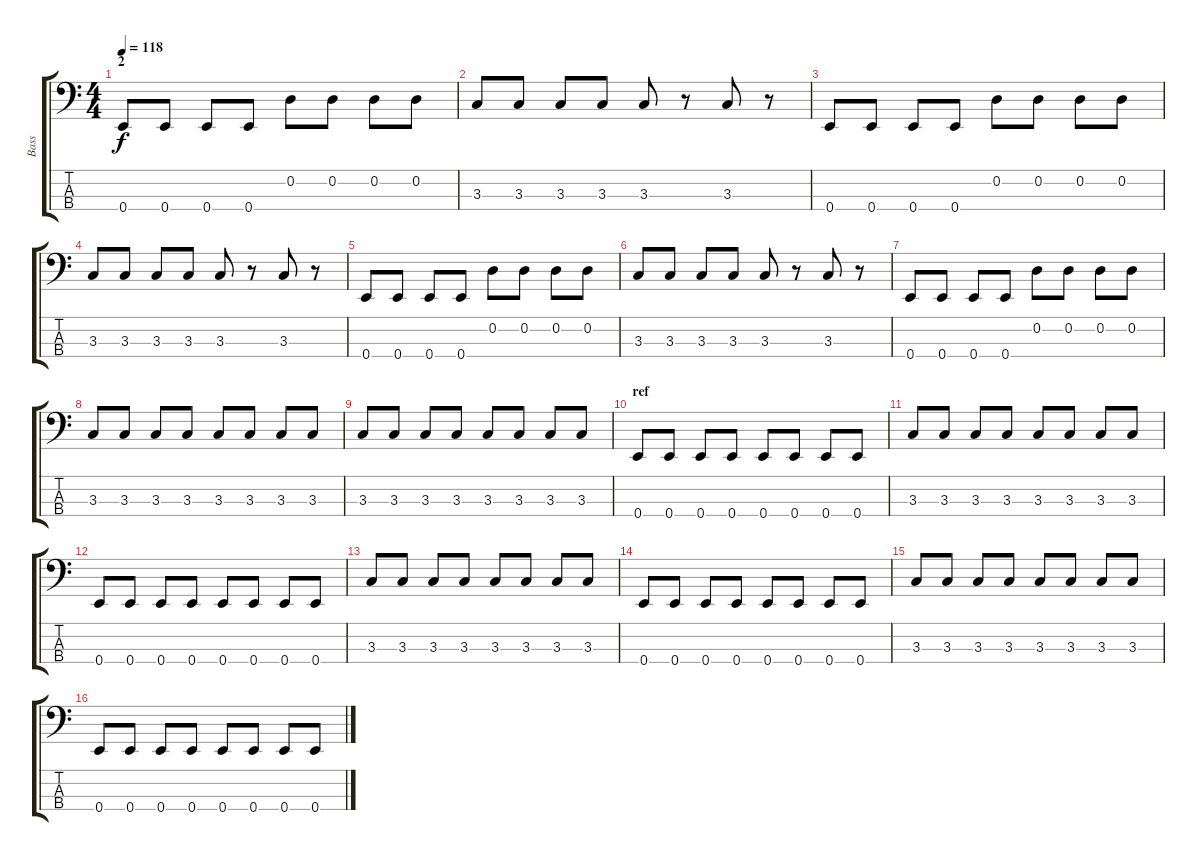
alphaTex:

\track ("Bass" "Bass") {instrument electricbasspick}
\staff {score tabs}
\tuning (G2 D2 A1 E1) {hide}
\ts (4 4)
\section ("" "2")
\tempo 118
\clef f4
\ks c
0.4.8{dy f} 0.4.8 0.4.8 0.4.8 0.2.8 0.2.8 0.2.8 0.2.8 |
3.3.8 3.3.8 3.3.8 3.3.8 3.3.8 r.8 3.3.8 r.8 |
0.4.8 0.4.8 0.4.8 0.4.8 0.2.8 0.2.8 0.2.8 0.2.8 |
3.3.8 3.3.8 3.3.8 3.3.8 3.3.8 r.8 3.3.8 r.8 |
0.4.8 0.4.8 0.4.8 0.4.8 0.2.8 0.2.8 0.2.8 0.2.8 |
3.3.8 3.3.8 3.3.8 3.3.8 3.3.8 r.8 3.3.8 r.8 |
0.4.8 0.4.8 0.4.8 0.4.8 0.2.8 0.2.8 0.2.8 0.2.8 |
3.3.8 3.3.8 3.3.8 3.3.8 3.3.8 3.3.8 3.3.8 3.3.8 |
3.3.8 3.3.8 3.3.8 3.3.8 3.3.8 3.3.8 3.3.8 3.3.8 |
\section ("" "ref")
0.4.8 0.4.8 0.4.8 0.4.8 0.4.8 0.4.8 0.4.8 0.4.8 |
3.3.8 3.3.8 3.3.8 3.3.8 3.3.8 3.3.8 3.3.8 3.3.8 |
0.4.8 0.4.8 0.4.8 0.4.8 0.4.8 0.4.8 0.4.8 0.4.8 |
3.3.8 3.3.8 3.3.8 3.3.8 3.3.8 3.3.8 3.3.8 3.3.8 |
0.4.8 0.4.8 0.4.8 0.4.8 0.4.8 0.4.8 0.4.8 0.4.8 |
3.3.8 3.3.8 3.3.8 3.3.8 3.3.8 3.3.8 3.3.8 3.3.8 |
0.4.8 0.4.8 0.4.8 0.4.8 0.4.8 0.4.8 0.4.8 0.4.8
